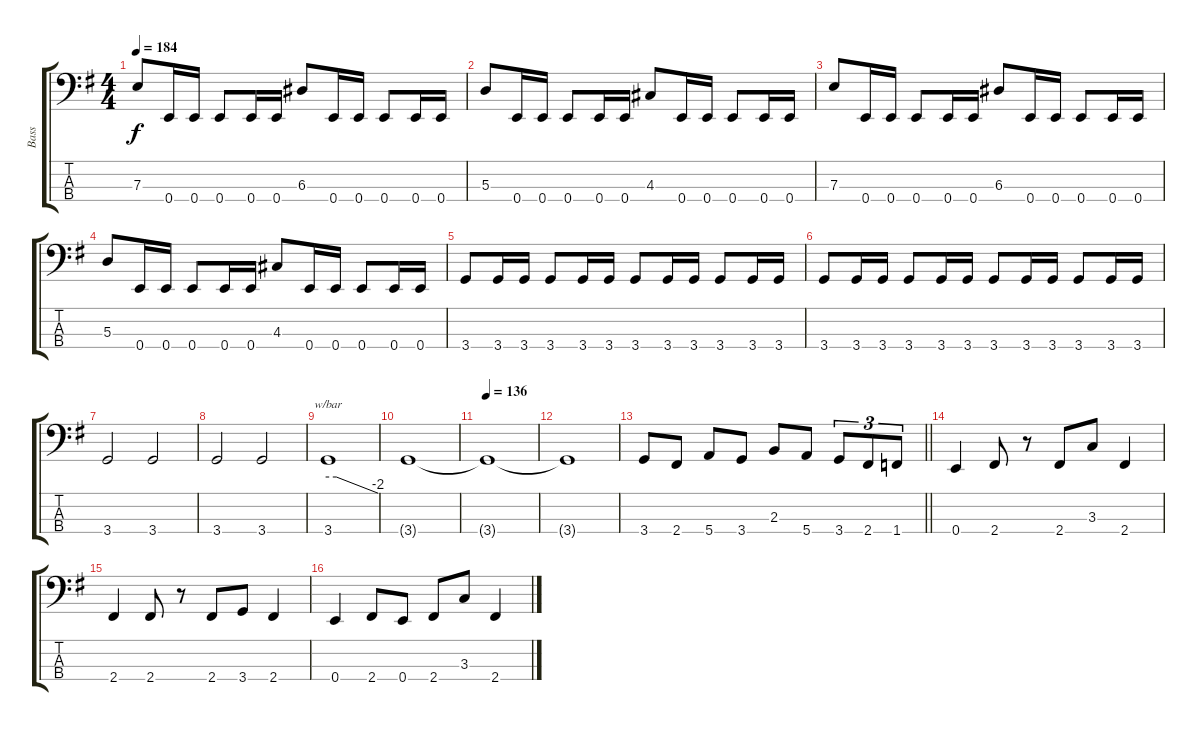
\track ("Bass" "Bass") {instrument electricbassfinger}
\staff {score tabs}
\tuning (G2 D2 A1 E1) {hide}
\ts (4 4)
\tempo 184
\clef f4
\ks eminor
7.3.8{dy f} 0.4.16 0.4.16 0.4.8 0.4.16 0.4.16 6.3.8 0.4.16 0.4.16 0.4.8 0.4.16 0.4.16 |
5.3.8 0.4.16 0.4.16 0.4.8 0.4.16 0.4.16 4.3.8 0.4.16 0.4.16 0.4.8 0.4.16 0.4.16 |
7.3.8 0.4.16 0.4.16 0.4.8 0.4.16 0.4.16 6.3.8 0.4.16 0.4.16 0.4.8 0.4.16 0.4.16 |
5.3.8 0.4.16 0.4.16 0.4.8 0.4.16 0.4.16 4.3.8 0.4.16 0.4.16 0.4.8 0.4.16 0.4.16 |
3.4.8 3.4.16 3.4.16 3.4.8 3.4.16 3.4.16 3.4.8 3.4.16 3.4.16 3.4.8 3.4.16 3.4.16 |
3.4.8 3.4.16 3.4.16 3.4.8 3.4.16 3.4.16 3.4.8 3.4.16 3.4.16 3.4.8 3.4.16 3.4.16 |
3.4.2 3.4.2 |
3.4.2 3.4.2 |
3.4.1{tbe (custom default 0 0 10 0 60 -8)} |
3.4{t}.1 |
\tempo 136
3.4{t}.1 |
3.4{t}.1 |
\barLineRight lightlight
3.4.8 2.4.8 5.4.8 3.4.8 2.3.8 5.4.8 3.4.8{tu (3 2)} 2.4.8{tu (3 2)} 1.4.8{tu (3 2)} |
0.4.4 2.4.8 r.8 2.4.8 3.3.8 2.4.4 |
2.4.4 2.4.8 r.8 2.4.8 3.4.8 2.4.4 |
0.4.4 2.4.8 0.4.8 2.4.8 3.3.8 2.4.4
